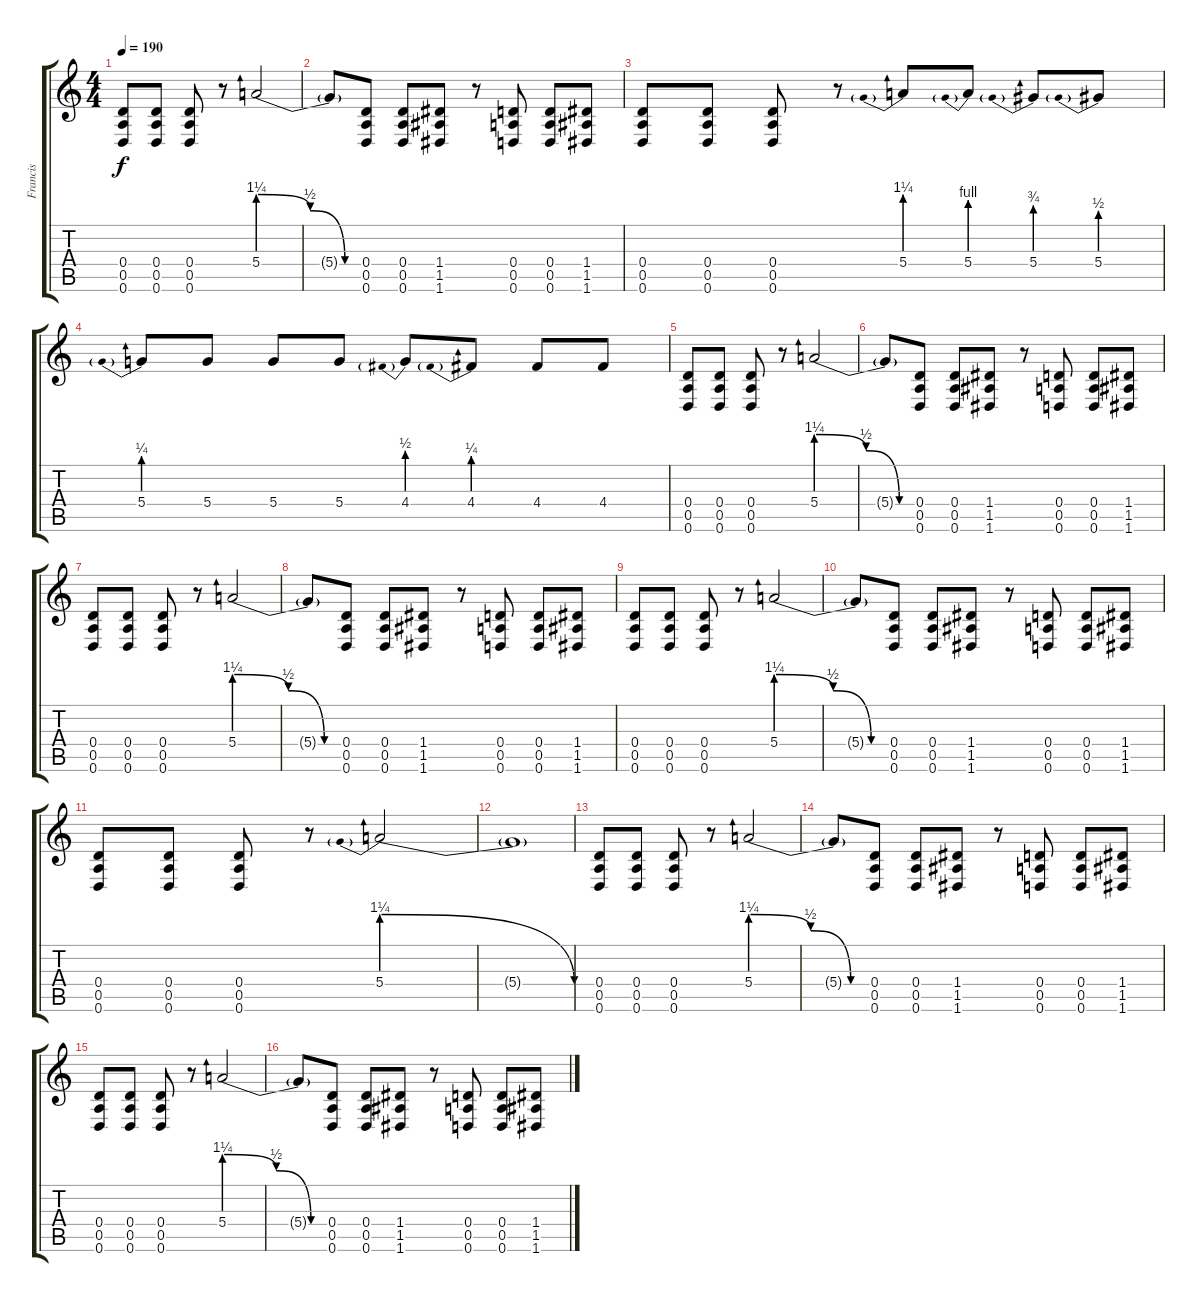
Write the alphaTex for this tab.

\track ("Francis" "Francis") {instrument distortionguitar}
\staff {score tabs}
\tuning (E4 B3 G3 D3 A2 D2) {hide}
\ts (4 4)
\tempo 190
\clef g2
\ks c
(0.4 0.5 0.6).8{dy f} (0.4 0.5 0.6).8 (0.4 0.5 0.6).8 r.8 5.4{be (custom 0 5 30 2 50 0 60 0)}.2 |
5.4{t}.8 (0.4 0.5 0.6).8 (0.4 0.5 0.6).8 (1.4 1.5 1.6).8 r.8 (0.4 0.5 0.6).8 (0.4 0.5 0.6).8 (1.4 1.5 1.6).8 |
(0.4 0.5 0.6).8 (0.4 0.5 0.6).8 (0.4 0.5 0.6).8 r.8 5.4{be (prebend 0 5 60 5)}.8 5.4{be (prebend 0 4 60 4)}.8 5.4{be (prebend 0 3 60 3)}.8 5.4{be (prebend 0 2 60 2)}.8 |
5.4{be (prebend 0 1 60 1)}.8 5.4.8 5.4.8 5.4.8 4.4{be (prebend 0 2 60 2)}.8 4.4{be (prebend 0 1 60 1)}.8 4.4{be (hold 0 0 60 0)}.8 4.4.8 |
(0.4 0.5 0.6).8 (0.4 0.5 0.6).8 (0.4 0.5 0.6).8 r.8 5.4{be (custom 0 5 30 2 50 0 60 0)}.2 |
5.4{t}.8 (0.4 0.5 0.6).8 (0.4 0.5 0.6).8 (1.4 1.5 1.6).8 r.8 (0.4 0.5 0.6).8 (0.4 0.5 0.6).8 (1.4 1.5 1.6).8 |
(0.4 0.5 0.6).8 (0.4 0.5 0.6).8 (0.4 0.5 0.6).8 r.8 5.4{be (custom 0 5 30 2 50 0 60 0)}.2 |
5.4{t}.8 (0.4 0.5 0.6).8 (0.4 0.5 0.6).8 (1.4 1.5 1.6).8 r.8 (0.4 0.5 0.6).8 (0.4 0.5 0.6).8 (1.4 1.5 1.6).8 |
(0.4 0.5 0.6).8 (0.4 0.5 0.6).8 (0.4 0.5 0.6).8 r.8 5.4{be (custom 0 5 30 2 50 0 60 0)}.2 |
5.4{t}.8 (0.4 0.5 0.6).8 (0.4 0.5 0.6).8 (1.4 1.5 1.6).8 r.8 (0.4 0.5 0.6).8 (0.4 0.5 0.6).8 (1.4 1.5 1.6).8 |
(0.4 0.5 0.6).8 (0.4 0.5 0.6).8 (0.4 0.5 0.6).8 r.8 5.4{be (prebendrelease 0 5 60 0)}.2 |
5.4{t}.1 |
(0.4 0.5 0.6).8 (0.4 0.5 0.6).8 (0.4 0.5 0.6).8 r.8 5.4{be (custom 0 5 30 2 50 0 60 0)}.2 |
5.4{t}.8 (0.4 0.5 0.6).8 (0.4 0.5 0.6).8 (1.4 1.5 1.6).8 r.8 (0.4 0.5 0.6).8 (0.4 0.5 0.6).8 (1.4 1.5 1.6).8 |
(0.4 0.5 0.6).8 (0.4 0.5 0.6).8 (0.4 0.5 0.6).8 r.8 5.4{be (custom 0 5 30 2 50 0 60 0)}.2 |
5.4{t}.8 (0.4 0.5 0.6).8 (0.4 0.5 0.6).8 (1.4 1.5 1.6).8 r.8 (0.4 0.5 0.6).8 (0.4 0.5 0.6).8 (1.4 1.5 1.6).8
